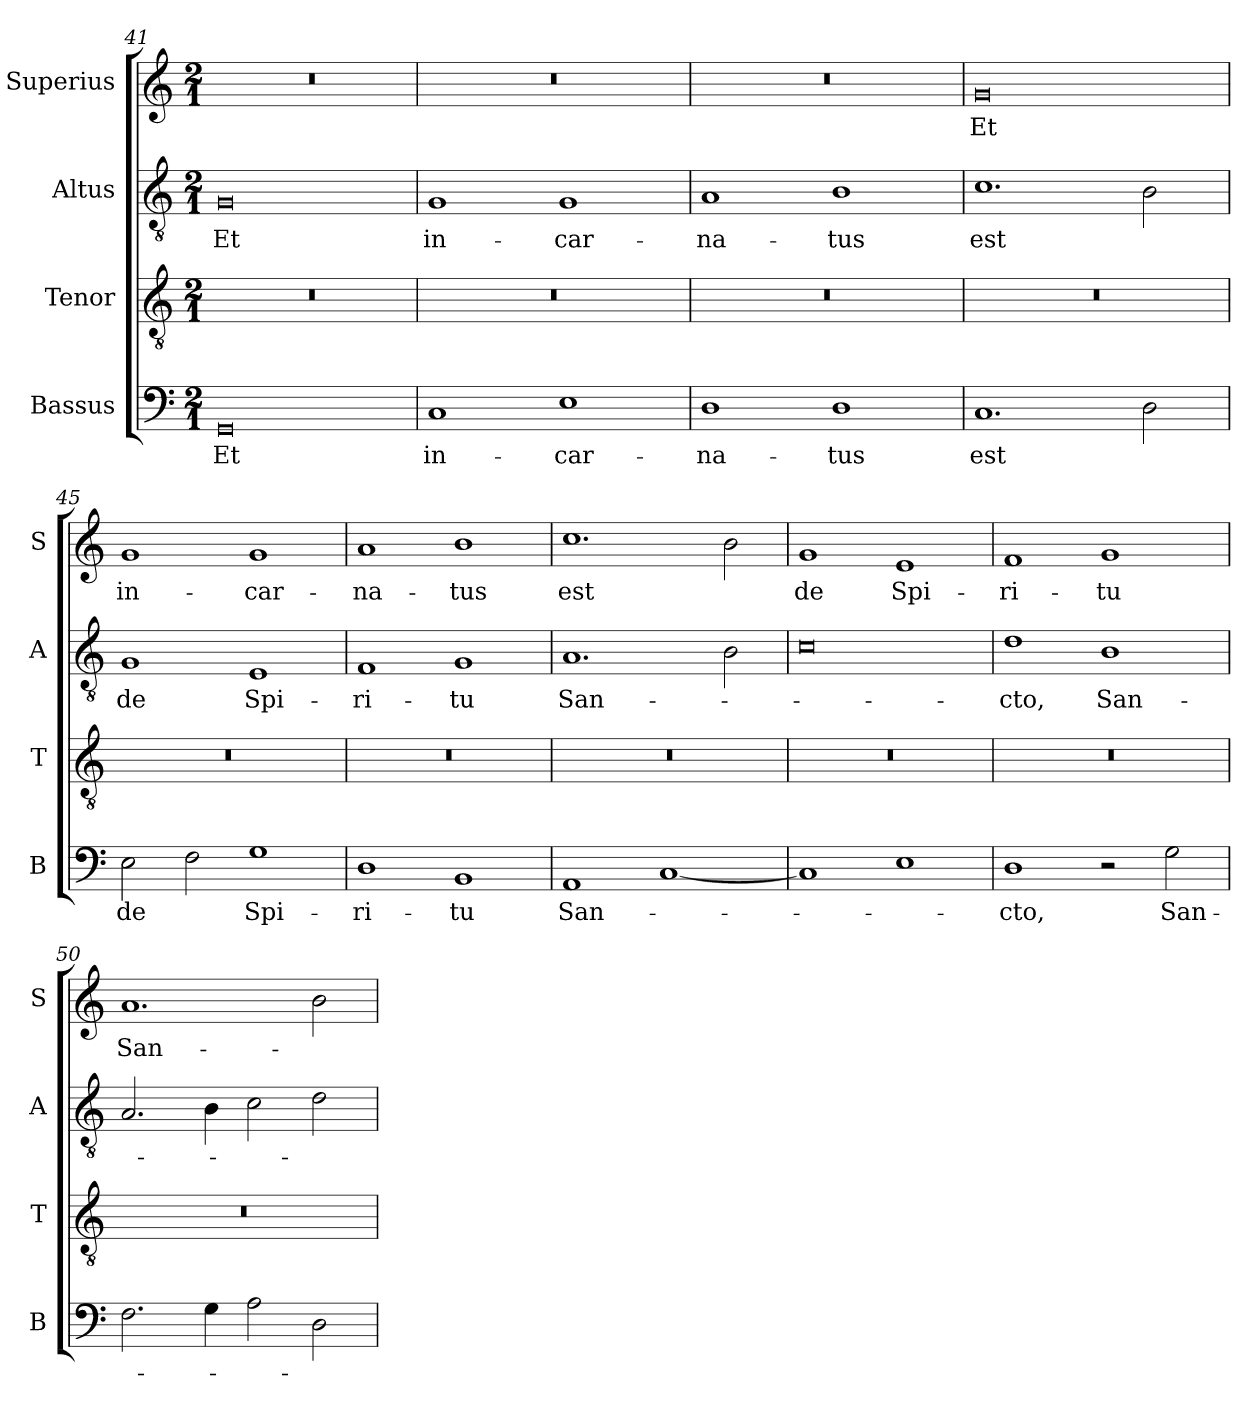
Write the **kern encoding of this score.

**kern	**text	**kern	**kern	**text	**kern	**text
*part4	*part4	*part3	*part2	*part2	*part1	*part1
*staff4	*staff4	*staff3	*staff2	*staff2	*staff1	*staff1
*I"Bassus	*	*I"Tenor	*I"Altus	*	*I"Superius	*
*I'B	*	*I'T	*I'A	*	*I'S	*
*clefF4	*	*clefGv2	*clefGv2	*	*clefG2	*
*k[]	*	*k[]	*k[]	*	*k[]	*
*M2/1	*	*M2/1	*M2/1	*	*M2/1	*
=41	=41	=41	=41	=41	=41	=41
0GG	Et	0r	0G	Et	0r	.
=42	=42	=42	=42	=42	=42	=42
1C	in-	0r	1G	in-	0r	.
1E	-car-	.	1G	-car-	.	.
=43	=43	=43	=43	=43	=43	=43
1D	-na-	0r	1A	-na-	0r	.
1D	-tus	.	1B	-tus	.	.
=44	=44	=44	=44	=44	=44	=44
1.C	est	0r	1.c	est	0g	Et
2D	.	.	2B	.	.	.
=45	=45	=45	=45	=45	=45	=45
2E	de	0r	1G	de	1g	in-
2F	.	.	.	.	.	.
1G	Spi-	.	1E	Spi-	1g	-car-
=46	=46	=46	=46	=46	=46	=46
1D	-ri-	0r	1F	-ri-	1a	-na-
1BB	-tu	.	1G	-tu	1b	-tus
=47	=47	=47	=47	=47	=47	=47
!	!LO:LY:i	!	!	!	!	!
1AA	San-	0r	1.A	San-	1.cc	est
[1C	.	.	.	.	.	.
.	.	.	2B	.	2b	.
=48	=48	=48	=48	=48	=48	=48
1C]	.	0r	0c	.	1g	de
1E	.	.	.	.	1e	Spi-
=49	=49	=49	=49	=49	=49	=49
!	!LO:LY:i	!	!	!LO:LY:i	!	!
1D	-cto,	0r	1d	-cto,	1f	-ri-
!	!	!	!	!LO:LY:i	!	!
2r	.	.	1B	San-	1g	-tu
2G	San-	.	.	.	.	.
=50	=50	=50	=50	=50	=50	=50
2.F	.	0r	2.A	.	1.a	San-
4G	.	.	4B	.	.	.
2A	.	.	2c	.	.	.
2D	.	.	2d	.	2b	.
=	=	=	=	=	=	=
*-	*-	*-	*-	*-	*-	*-
